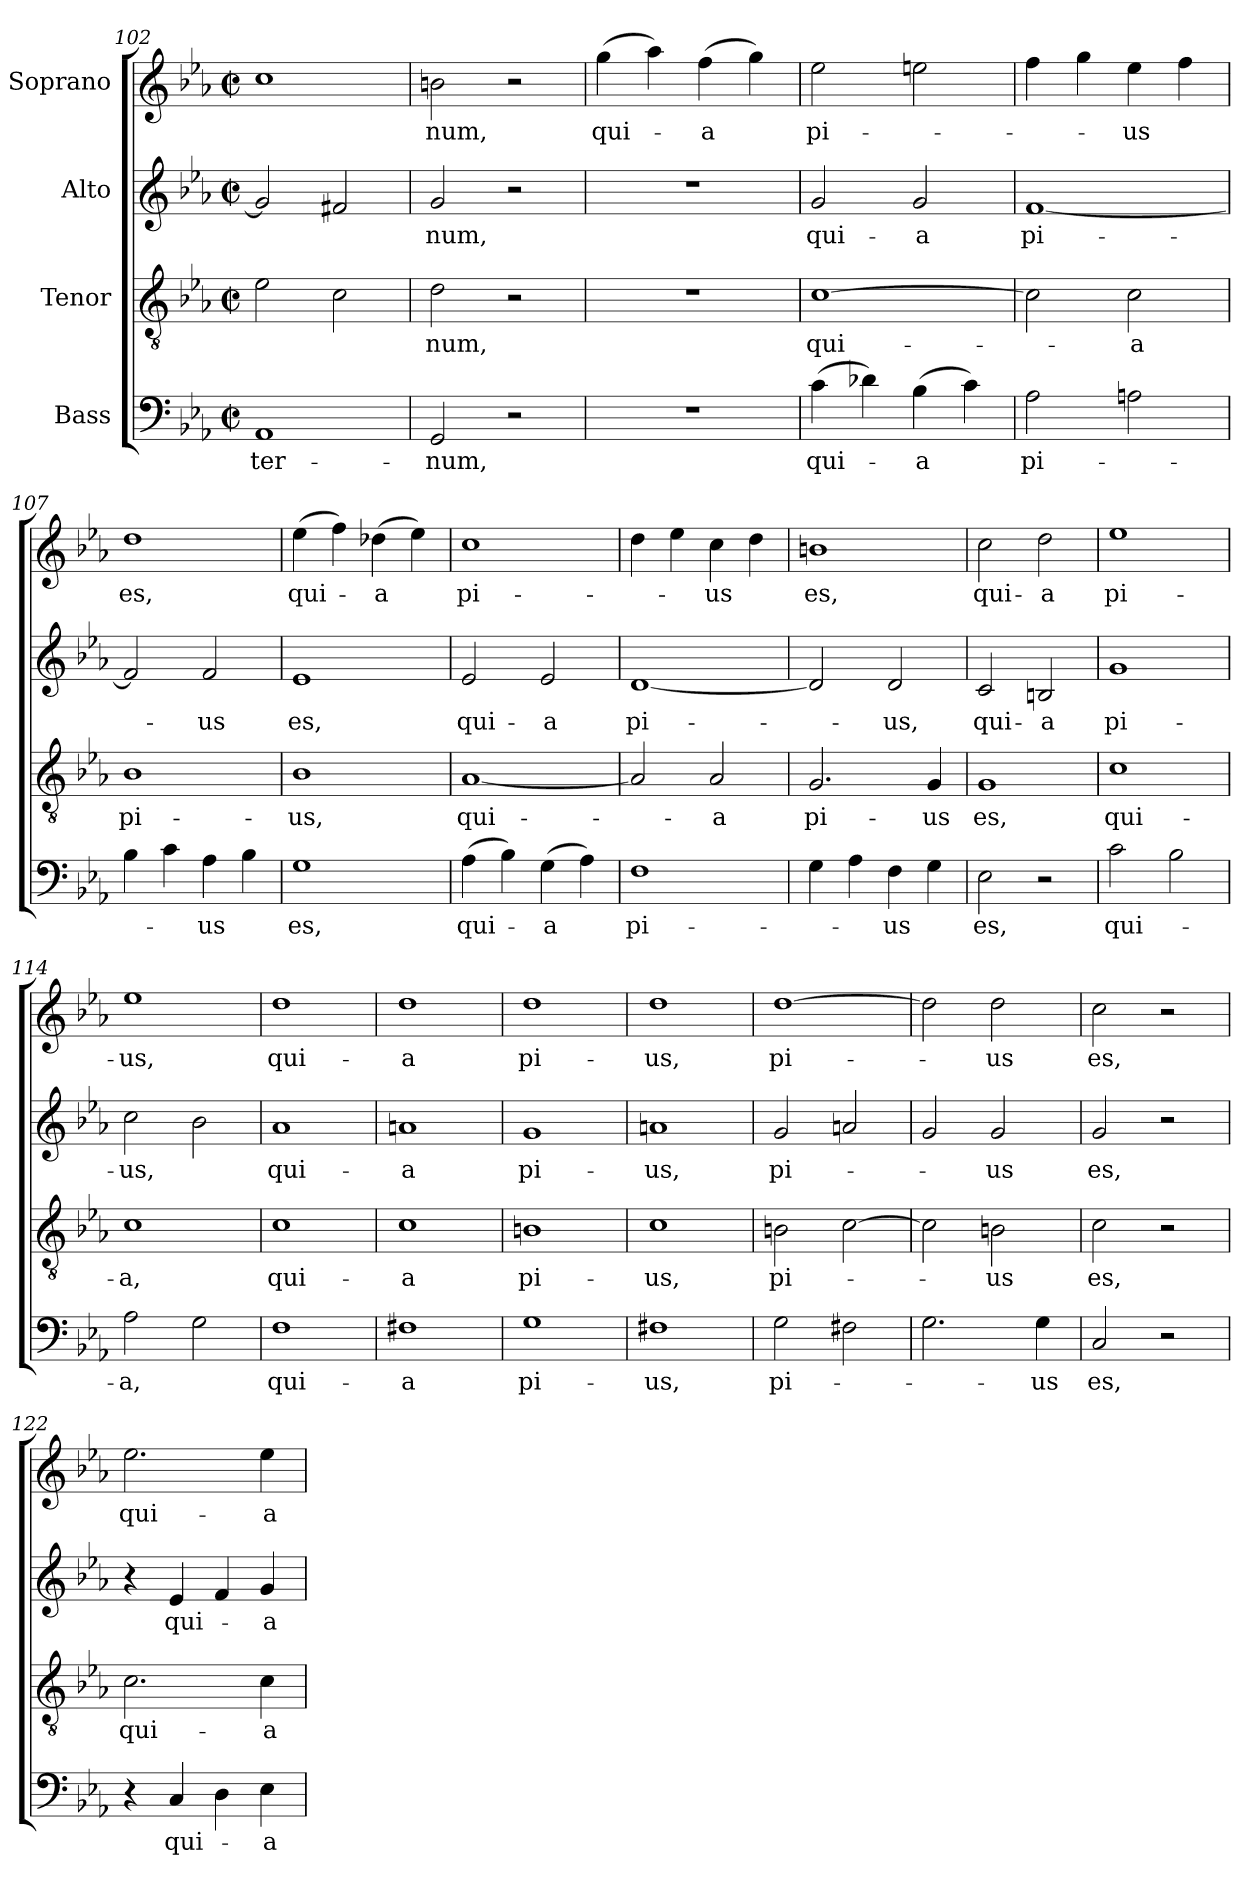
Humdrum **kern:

**kern	**text	**kern	**text	**kern	**text	**kern	**text
*part4	*part4	*part3	*part3	*part2	*part2	*part1	*part1
*staff4	*staff4	*staff3	*staff3	*staff2	*staff2	*staff1	*staff1
*I"Bass	*	*I"Tenor	*	*I"Alto	*	*I"Soprano	*
*clefF4	*	*clefGv2	*	*clefG2	*	*clefG2	*
*k[b-e-a-]	*	*k[b-e-a-]	*	*k[b-e-a-]	*	*k[b-e-a-]	*
*E-:	*	*E-:	*	*E-:	*	*E-:	*
*M2/2	*	*M2/2	*	*M2/2	*	*M2/2	*
*met(c|)	*	*met(c|)	*	*met(c|)	*	*met(c|)	*
=102	=102	=102	=102	=102	=102	=102	=102
!	!LO:LY:b	!	!	!	!	!	!
1AA-	-ter-	2e-\	.	2g/]	.	1cc	.
.	.	2c\	.	2f#X/	.	.	.
=103	=103	=103	=103	=103	=103	=103	=103
!	!LO:LY:b	!	!LO:LY:b	!	!LO:LY:b	!	!LO:LY:b
2GG/	-num,	2d\	-num,	2g/	-num,	2bn\	-num,
2r	.	2r	.	2r	.	2r	.
!!LO:LB:g=z
=104	=104	=104	=104	=104	=104	=104	=104
!	!	!	!	!	!	!	!LO:LY:b
1r	.	1r	.	1r	.	(>4gg\	qui-
.	.	.	.	.	.	4aa-\)	.
!	!	!	!	!	!	!	!LO:LY:b
.	.	.	.	.	.	(>4ff\	-a
.	.	.	.	.	.	4gg\)	.
=105	=105	=105	=105	=105	=105	=105	=105
!	!LO:LY:b	!	!LO:LY:b	!	!LO:LY:b	!	!LO:LY:b
(>4c\	qui-	[1c	qui-	2g/	qui-	2ee-\	pi-
4d-X\)	.	.	.	.	.	.	.
!	!LO:LY:b	!	!	!	!LO:LY:b	!	!
(>4B-\	-a	.	.	2g/	-a	2een\	.
4c\)	.	.	.	.	.	.	.
=106	=106	=106	=106	=106	=106	=106	=106
!	!LO:LY:b	!	!	!	!LO:LY:b	!	!
2A-\	pi-	2c\]	.	[1f	pi-	4ff\	.
.	.	.	.	.	.	4gg\	.
!	!	!	!LO:LY:b	!	!	!	!LO:LY:b
2An\	.	2c\	-a	.	.	4ee-\	-us
.	.	.	.	.	.	4ff\	.
=107	=107	=107	=107	=107	=107	=107	=107
!	!	!	!LO:LY:b	!	!	!	!LO:LY:b
4B-\	.	1B-	pi-	2f/]	.	1dd	es,
4c\	.	.	.	.	.	.	.
!	!LO:LY:b	!	!	!	!LO:LY:b	!	!
4A-\	-us	.	.	2f/	-us	.	.
4B-\	.	.	.	.	.	.	.
=108	=108	=108	=108	=108	=108	=108	=108
!	!LO:LY:b	!	!LO:LY:b	!	!LO:LY:b	!	!LO:LY:b
1G	es,	1B-	-us,	1e-	es,	(>4ee-\	qui-
.	.	.	.	.	.	4ff\)	.
!	!	!	!	!	!	!	!LO:LY:b
.	.	.	.	.	.	(>4dd-X\	-a
.	.	.	.	.	.	4ee-\)	.
!!LO:PB:g=z
=109	=109	=109	=109	=109	=109	=109	=109
!	!LO:LY:b	!	!LO:LY:b	!	!LO:LY:b	!	!LO:LY:b
(>4A-\	qui-	[1A-	qui-	2e-/	qui-	1cc	pi-
4B-\)	.	.	.	.	.	.	.
!	!LO:LY:b	!	!	!	!LO:LY:b	!	!
(>4G\	-a	.	.	2e-/	-a	.	.
4A-\)	.	.	.	.	.	.	.
=110	=110	=110	=110	=110	=110	=110	=110
!	!LO:LY:b	!	!	!	!LO:LY:b	!	!
1F	pi-	2A-/]	.	[1d	pi-	4dd\	.
.	.	.	.	.	.	4ee-\	.
!	!	!	!LO:LY:b	!	!	!	!LO:LY:b
.	.	2A-/	-a	.	.	4cc\	-us
.	.	.	.	.	.	4dd\	.
=111	=111	=111	=111	=111	=111	=111	=111
!	!	!	!LO:LY:b	!	!	!	!LO:LY:b
4G\	.	2.G/	pi-	2d/]	.	1bn	es,
4A-\	.	.	.	.	.	.	.
!	!LO:LY:b	!	!	!	!LO:LY:b	!	!
4F\	-us	.	.	2d/	-us,	.	.
!	!	!	!LO:LY:b	!	!	!	!
4G\	.	4G/	-us	.	.	.	.
=112	=112	=112	=112	=112	=112	=112	=112
!	!LO:LY:b	!	!LO:LY:b	!	!LO:LY:b	!	!LO:LY:b
2E-\	es,	1G	es,	2c/	qui-	2cc\	qui-
!	!	!	!	!	!LO:LY:b	!	!LO:LY:b
2r	.	.	.	2Bn/	-a	2dd\	-a
=113	=113	=113	=113	=113	=113	=113	=113
!	!LO:LY:b	!	!LO:LY:b	!	!LO:LY:b	!	!LO:LY:b
2c\	qui-	1c	qui-	1g	pi-	1ee-	pi-
2B-\	.	.	.	.	.	.	.
!!LO:LB:g=z
=114	=114	=114	=114	=114	=114	=114	=114
!	!LO:LY:b	!	!LO:LY:b	!	!LO:LY:b	!	!LO:LY:b
2A-\	-a,	1c	-a,	2cc\	-us,	1ee-	-us,
2G\	.	.	.	2b-\	.	.	.
=115	=115	=115	=115	=115	=115	=115	=115
!	!LO:LY:b	!	!LO:LY:b	!	!LO:LY:b	!	!LO:LY:b
1F	qui-	1c	qui-	1a-	qui-	1dd	qui-
=116	=116	=116	=116	=116	=116	=116	=116
!	!LO:LY:b	!	!LO:LY:b	!	!LO:LY:b	!	!LO:LY:b
1F#X	-a	1c	-a	1an	-a	1dd	-a
=117	=117	=117	=117	=117	=117	=117	=117
!	!LO:LY:b	!	!LO:LY:b	!	!LO:LY:b	!	!LO:LY:b
1G	pi-	1Bn	pi-	1g	pi-	1dd	pi-
=118	=118	=118	=118	=118	=118	=118	=118
!	!LO:LY:b	!	!LO:LY:b	!	!LO:LY:b	!	!LO:LY:b
1F#X	-us,	1c	-us,	1an	-us,	1dd	-us,
!!LO:PB:g=z
=119	=119	=119	=119	=119	=119	=119	=119
!	!LO:LY:b	!	!LO:LY:b	!	!LO:LY:b	!	!LO:LY:b
2G\	pi-	2Bn\	pi-	2g/	pi-	[1dd	pi-
2F#X\	.	[2c\	.	2an/	.	.	.
=120	=120	=120	=120	=120	=120	=120	=120
2.G\	.	2c\]	.	2g/	.	2dd\]	.
!	!	!	!LO:LY:b	!	!LO:LY:b	!	!LO:LY:b
.	.	2Bn\	-us	2g/	-us	2dd\	-us
!	!LO:LY:b	!	!	!	!	!	!
4G\	-us	.	.	.	.	.	.
=121	=121	=121	=121	=121	=121	=121	=121
!	!LO:LY:b	!	!LO:LY:b	!	!LO:LY:b	!	!LO:LY:b
2C/	es,	2c\	es,	2g/	es,	2cc\	es,
2r	.	2r	.	2r	.	2r	.
=122	=122	=122	=122	=122	=122	=122	=122
!	!	!	!LO:LY:b	!	!	!	!LO:LY:b
4r	.	2.c\	qui-	4r	.	2.ee-\	qui-
!	!LO:LY:b	!	!	!	!LO:LY:b	!	!
4C/	qui-	.	.	4e-/	qui-	.	.
4D\	.	.	.	4f/	.	.	.
!	!LO:LY:b	!	!LO:LY:b	!	!LO:LY:b	!	!LO:LY:b
4E-\	-a	4c\	-a	4g/	-a	4ee-\	-a
=	=	=	=	=	=	=	=
*-	*-	*-	*-	*-	*-	*-	*-
